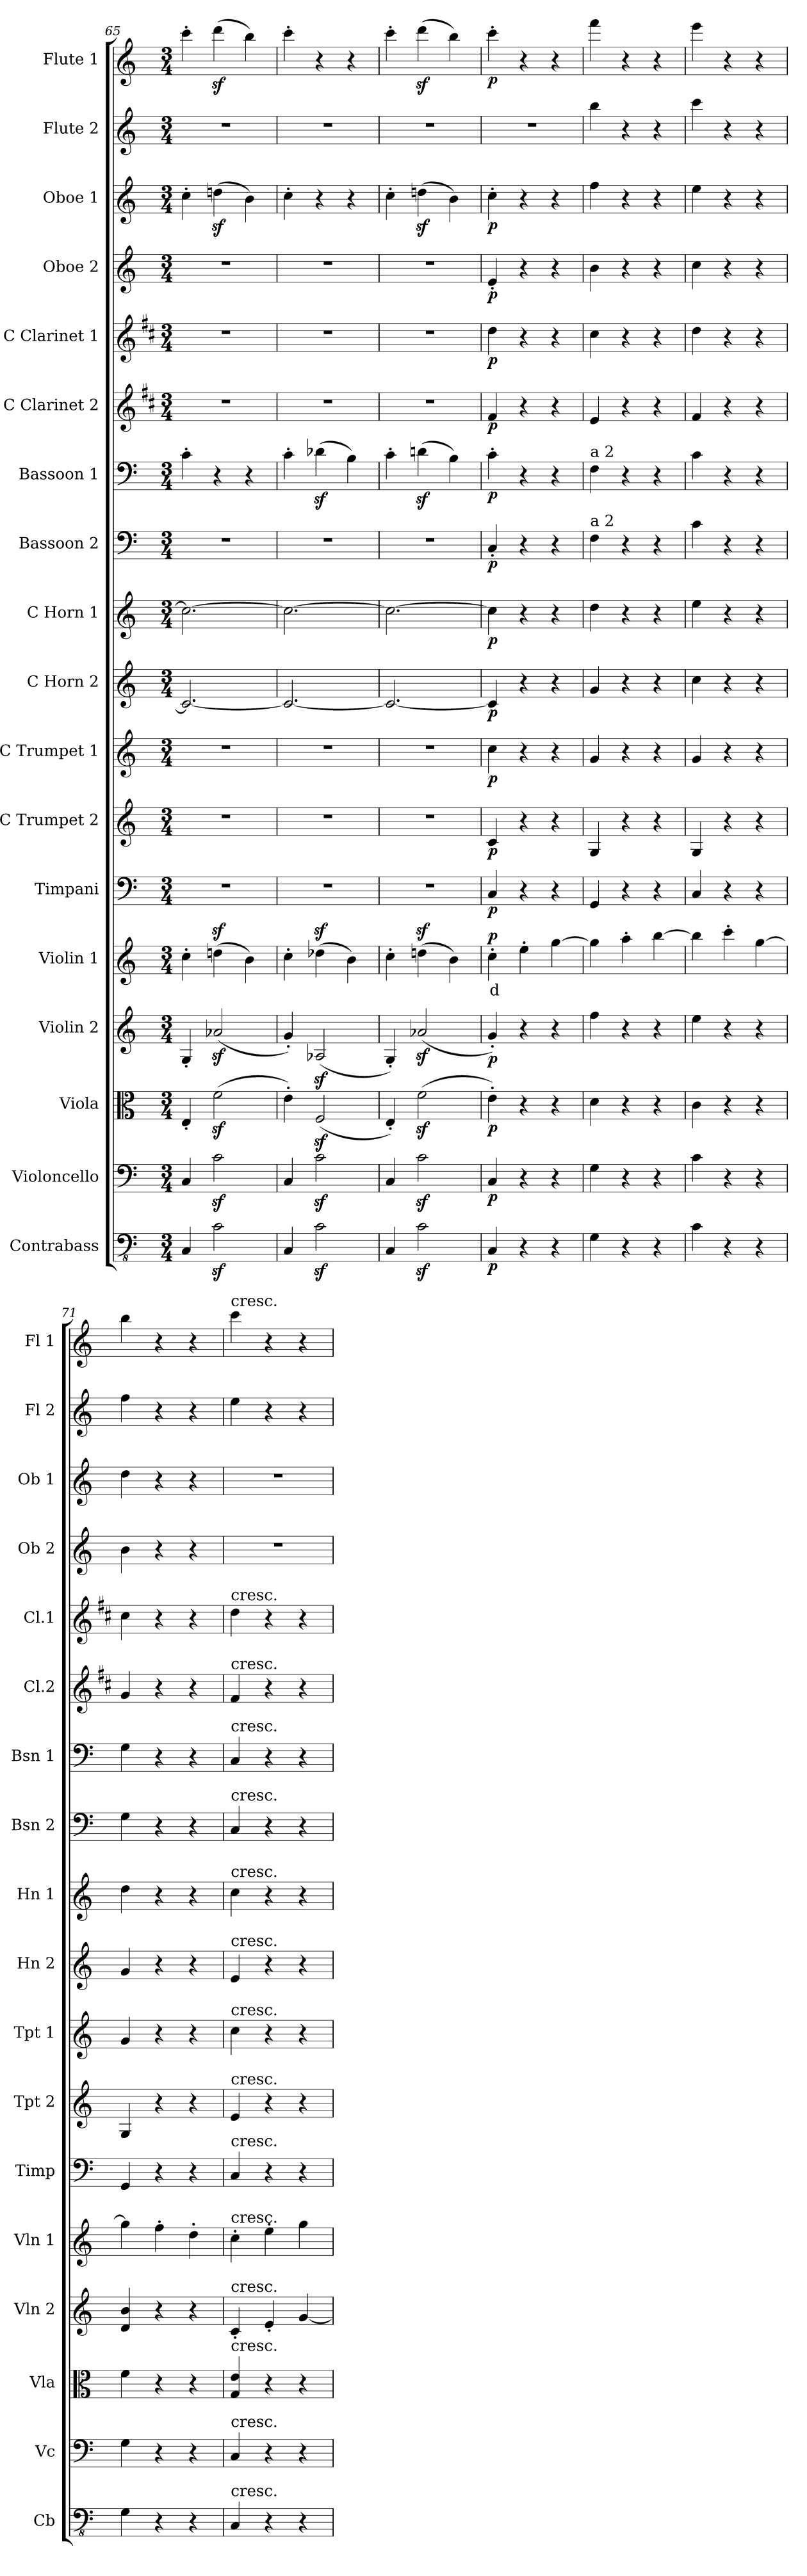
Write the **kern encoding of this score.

**kern	**dynam	**kern	**dynam	**kern	**dynam	**kern	**dynam	**kern	**text	**dynam	**kern	**dynam	**kern	**dynam	**kern	**dynam	**kern	**dynam	**kern	**dynam	**kern	**dynam	**kern	**dynam	**kern	**dynam	**kern	**dynam	**kern	**dynam	**kern	**dynam	**kern	**kern	**dynam
*part18	*part18	*part17	*part17	*part16	*part16	*part15	*part15	*part14	*part14	*part14	*part13	*part13	*part12	*part12	*part11	*part11	*part10	*part10	*part9	*part9	*part8	*part8	*part7	*part7	*part6	*part6	*part5	*part5	*part4	*part4	*part3	*part3	*part2	*part1	*part1
*staff18	*staff18	*staff17	*staff17	*staff16	*staff16	*staff15	*staff15	*staff14	*staff14	*staff14	*staff13	*staff13	*staff12	*staff12	*staff11	*staff11	*staff10	*staff10	*staff9	*staff9	*staff8	*staff8	*staff7	*staff7	*staff6	*staff6	*staff5	*staff5	*staff4	*staff4	*staff3	*staff3	*staff2	*staff1	*staff1
*I"Contrabass	*	*I"Violoncello	*	*I"Viola	*	*I"Violin 2	*	*I"Violin 1	*	*	*I"Timpani	*	*I"C Trumpet 2	*	*I"C Trumpet 1	*	*I"C Horn 2	*	*I"C Horn 1	*	*I"Bassoon 2	*	*I"Bassoon 1	*	*I"C Clarinet 2	*	*I"C Clarinet 1	*	*I"Oboe 2	*	*I"Oboe 1	*	*I"Flute 2	*I"Flute 1	*
*I'Cb	*	*I'Vc	*	*I'Vla	*	*I'Vln 2	*	*I'Vln 1	*	*	*I'Timp	*	*I'Tpt 2	*	*I'Tpt 1	*	*I'Hn 2	*	*I'Hn 1	*	*I'Bsn 2	*	*I'Bsn 1	*	*I'Cl.2	*	*I'Cl.1	*	*I'Ob 2	*	*I'Ob 1	*	*I'Fl 2	*I'Fl 1	*
*clefFv4	*	*clefF4	*	*clefC3	*	*clefG2	*	*clefG2	*	*	*clefF4	*	*clefG2	*	*clefG2	*	*clefG2	*	*clefG2	*	*clefF4	*	*clefF4	*	*clefG2	*	*clefG2	*	*clefG2	*	*clefG2	*	*clefG2	*clefG2	*
*	*	*	*	*	*	*	*	*	*	*	*	*	*	*	*	*	*ITrd7c12	*	*ITrd7c12	*	*	*	*	*	*ITrd1c2	*	*ITrd1c2	*	*	*	*	*	*	*	*
*k[]	*	*k[]	*	*k[]	*	*k[]	*	*k[]	*	*	*k[]	*	*k[]	*	*k[]	*	*k[]	*	*k[]	*	*k[]	*	*k[]	*	*k[]	*	*k[]	*	*k[]	*	*k[]	*	*k[]	*k[]	*
*M3/4	*	*M3/4	*	*M3/4	*	*M3/4	*	*M3/4	*	*	*M3/4	*	*M3/4	*	*M3/4	*	*M3/4	*	*M3/4	*	*M3/4	*	*M3/4	*	*M3/4	*	*M3/4	*	*M3/4	*	*M3/4	*	*M3/4	*M3/4	*
=65	=65	=65	=65	=65	=65	=65	=65	=65	=65	=65	=65	=65	=65	=65	=65	=65	=65	=65	=65	=65	=65	=65	=65	=65	=65	=65	=65	=65	=65	=65	=65	=65	=65	=65	=65
4CC/	.	4C/	.	4E'/	.	4G'/	.	4cc'\	.	.	2.r	.	2.r	.	2.r	.	2.C/_	.	2.c\_	.	2.r	.	4c'\	.	2.r	.	2.r	.	2.r	.	4cc'\	.	2.r	4ccc'\	.
2Cz<\	.	2cz<\	.	(>2fz<\	.	(<2a-Xz</	.	(>4ddnz<\	.	.	.	.	.	.	.	.	.	.	.	.	.	.	4r	.	.	.	.	.	.	.	(>4ddnz<\	.	.	(>4dddz<\	.
.	.	.	.	.	.	.	.	4b\)	.	.	.	.	.	.	.	.	.	.	.	.	.	.	4r	.	.	.	.	.	.	.	4b\)	.	.	4bb\)	.
=66	=66	=66	=66	=66	=66	=66	=66	=66	=66	=66	=66	=66	=66	=66	=66	=66	=66	=66	=66	=66	=66	=66	=66	=66	=66	=66	=66	=66	=66	=66	=66	=66	=66	=66	=66
4CC/	.	4C/	.	4e'\)	.	4g'/)	.	4cc'\	.	.	2.r	.	2.r	.	2.r	.	2.C/_	.	2.c\_	.	2.r	.	4c'\	.	2.r	.	2.r	.	2.r	.	4cc'\	.	2.r	4ccc'\	.
2Cz<\	.	2cz<\	.	(<2Fz</	.	(<2A-Xz</	.	(>4dd-Xz<\	.	.	.	.	.	.	.	.	.	.	.	.	.	.	(>4d-Xz<\	.	.	.	.	.	.	.	4r	.	.	4r	.
.	.	.	.	.	.	.	.	4b\)	.	.	.	.	.	.	.	.	.	.	.	.	.	.	4B\)	.	.	.	.	.	.	.	4r	.	.	4r	.
=67	=67	=67	=67	=67	=67	=67	=67	=67	=67	=67	=67	=67	=67	=67	=67	=67	=67	=67	=67	=67	=67	=67	=67	=67	=67	=67	=67	=67	=67	=67	=67	=67	=67	=67	=67
4CC/	.	4C/	.	4E'/)	.	4G'/)	.	4cc'\	.	.	2.r	.	2.r	.	2.r	.	2.C/_	.	2.c\_	.	2.r	.	4c'\	.	2.r	.	2.r	.	2.r	.	4cc'\	.	2.r	4ccc'\	.
2Cz<\	.	2cz<\	.	(>2fz<\	.	(<2a-Xz</	.	(>4ddnz<\	.	.	.	.	.	.	.	.	.	.	.	.	.	.	(>4dnz<\	.	.	.	.	.	.	.	(>4ddnz<\	.	.	(>4dddz<\	.
.	.	.	.	.	.	.	.	4b\)	.	.	.	.	.	.	.	.	.	.	.	.	.	.	4B\)	.	.	.	.	.	.	.	4b\)	.	.	4bb\)	.
=68	=68	=68	=68	=68	=68	=68	=68	=68	=68	=68	=68	=68	=68	=68	=68	=68	=68	=68	=68	=68	=68	=68	=68	=68	=68	=68	=68	=68	=68	=68	=68	=68	=68	=68	=68
!	!LO:DY:b	!	!LO:DY:b	!	!LO:DY:b	!	!LO:DY:b	!	!LO:LY:b:color=#FF0000	!LO:DY:b	!	!LO:DY:b	!	!LO:DY:b	!	!LO:DY:b	!	!LO:DY:b	!	!LO:DY:b	!	!LO:DY:b	!	!LO:DY:b	!	!LO:DY:b	!	!LO:DY:b	!	!LO:DY:b	!	!LO:DY:b	!	!	!LO:DY:b
4CC/	p	4C/	p	4e'\)	p	4g'/)	p	4cc'\	d	p	4C/	p	4c/	p	4cc\	p	4C/]	p	4c\]	p	4C'/	p	4c'\	p	4e/	p	4cc\	p	4e'/	p	4cc'\	p	2.r	4ccc'\	p
4r	.	4r	.	4r	.	4r	.	4ee'\	.	.	4r	.	4r	.	4r	.	4r	.	4r	.	4r	.	4r	.	4r	.	4r	.	4r	.	4r	.	.	4r	.
4r	.	4r	.	4r	.	4r	.	[4gg\	.	.	4r	.	4r	.	4r	.	4r	.	4r	.	4r	.	4r	.	4r	.	4r	.	4r	.	4r	.	.	4r	.
=69	=69	=69	=69	=69	=69	=69	=69	=69	=69	=69	=69	=69	=69	=69	=69	=69	=69	=69	=69	=69	=69	=69	=69	=69	=69	=69	=69	=69	=69	=69	=69	=69	=69	=69	=69
!	!	!	!	!	!	!	!	!	!	!	!	!	!	!	!	!	!	!	!	!	!	!	!LO:TX:a:t=a 2	!	!	!	!	!	!	!	!	!	!	!	!
!	!	!	!	!	!	!	!	!	!	!	!	!	!	!	!	!	!	!	!	!	!LO:TX:a:t=a 2	!	!	!	!	!	!	!	!	!	!	!	!	!	!
4GG\	.	4G\	.	4d\	.	4ff\	.	4gg\]	.	.	4GG/	.	4G/	.	4g/	.	4G/	.	4d\	.	4F\	.	4F\	.	4d/	.	4b\	.	4b\	.	4ff\	.	4bb\	4fff\	.
4r	.	4r	.	4r	.	4r	.	4aa'\	.	.	4r	.	4r	.	4r	.	4r	.	4r	.	4r	.	4r	.	4r	.	4r	.	4r	.	4r	.	4r	4r	.
4r	.	4r	.	4r	.	4r	.	[4bb\	.	.	4r	.	4r	.	4r	.	4r	.	4r	.	4r	.	4r	.	4r	.	4r	.	4r	.	4r	.	4r	4r	.
!!LO:PB:g=z
=70	=70	=70	=70	=70	=70	=70	=70	=70	=70	=70	=70	=70	=70	=70	=70	=70	=70	=70	=70	=70	=70	=70	=70	=70	=70	=70	=70	=70	=70	=70	=70	=70	=70	=70	=70
4C\	.	4c\	.	4c\	.	4ee\	.	4bb\]	.	.	4C/	.	4G/	.	4g/	.	4c\	.	4e\	.	4c\	.	4c\	.	4e/	.	4cc\	.	4cc\	.	4ee\	.	4ccc\	4eee\	.
4r	.	4r	.	4r	.	4r	.	4ccc'\	.	.	4r	.	4r	.	4r	.	4r	.	4r	.	4r	.	4r	.	4r	.	4r	.	4r	.	4r	.	4r	4r	.
4r	.	4r	.	4r	.	4r	.	[4gg\	.	.	4r	.	4r	.	4r	.	4r	.	4r	.	4r	.	4r	.	4r	.	4r	.	4r	.	4r	.	4r	4r	.
=71	=71	=71	=71	=71	=71	=71	=71	=71	=71	=71	=71	=71	=71	=71	=71	=71	=71	=71	=71	=71	=71	=71	=71	=71	=71	=71	=71	=71	=71	=71	=71	=71	=71	=71	=71
4GG\	.	4G\	.	4f\	.	4d/ 4b/	.	4gg\]	.	.	4GG/	.	4G/	.	4g/	.	4G/	.	4d\	.	4G\	.	4G\	.	4f/	.	4b\	.	4b\	.	4dd\	.	4ff\	4bb\	.
4r	.	4r	.	4r	.	4r	.	4ff'\	.	.	4r	.	4r	.	4r	.	4r	.	4r	.	4r	.	4r	.	4r	.	4r	.	4r	.	4r	.	4r	4r	.
4r	.	4r	.	4r	.	4r	.	4dd'\	.	.	4r	.	4r	.	4r	.	4r	.	4r	.	4r	.	4r	.	4r	.	4r	.	4r	.	4r	.	4r	4r	.
=72	=72	=72	=72	=72	=72	=72	=72	=72	=72	=72	=72	=72	=72	=72	=72	=72	=72	=72	=72	=72	=72	=72	=72	=72	=72	=72	=72	=72	=72	=72	=72	=72	=72	=72	=72
!	!	!	!	!	!	!	!	!	!	!	!	!	!	!	!	!	!	!	!	!	!	!	!	!	!	!	!	!	!	!	!	!	!	!LO:TX:a:t=cresc.	!
!	!	!	!	!	!	!	!	!	!	!	!	!	!	!	!	!	!	!	!	!	!	!	!	!	!	!	!LO:TX:a:t=cresc.	!	!	!	!	!	!	!	!
!	!	!	!	!	!	!	!	!	!	!	!	!	!	!	!	!	!	!	!	!	!	!	!	!	!LO:TX:a:t=cresc.	!	!	!	!	!	!	!	!	!	!
!	!	!	!	!	!	!	!	!	!	!	!	!	!	!	!	!	!	!	!	!	!	!	!LO:TX:a:t=cresc.	!	!	!	!	!	!	!	!	!	!	!	!
!	!	!	!	!	!	!	!	!	!	!	!	!	!	!	!	!	!	!	!	!	!LO:TX:a:t=cresc.	!	!	!	!	!	!	!	!	!	!	!	!	!	!
!	!	!	!	!	!	!	!	!	!	!	!	!	!	!	!	!	!	!	!LO:TX:a:t=cresc.	!	!	!	!	!	!	!	!	!	!	!	!	!	!	!	!
!	!	!	!	!	!	!	!	!	!	!	!	!	!	!	!	!	!LO:TX:a:t=cresc.	!	!	!	!	!	!	!	!	!	!	!	!	!	!	!	!	!	!
!	!	!	!	!	!	!	!	!	!	!	!	!	!	!	!LO:TX:a:t=cresc.	!	!	!	!	!	!	!	!	!	!	!	!	!	!	!	!	!	!	!	!
!	!	!	!	!	!	!	!	!	!	!	!	!	!LO:TX:a:t=cresc.	!	!	!	!	!	!	!	!	!	!	!	!	!	!	!	!	!	!	!	!	!	!
!	!	!	!	!	!	!	!	!	!	!	!LO:TX:a:t=cresc.	!	!	!	!	!	!	!	!	!	!	!	!	!	!	!	!	!	!	!	!	!	!	!	!
!	!	!	!	!	!	!	!	!LO:TX:a:t=cresc.	!	!	!	!	!	!	!	!	!	!	!	!	!	!	!	!	!	!	!	!	!	!	!	!	!	!	!
!	!	!	!	!	!	!LO:TX:a:t=cresc.	!	!	!	!	!	!	!	!	!	!	!	!	!	!	!	!	!	!	!	!	!	!	!	!	!	!	!	!	!
!	!	!	!	!LO:TX:a:t=cresc.	!	!	!	!	!	!	!	!	!	!	!	!	!	!	!	!	!	!	!	!	!	!	!	!	!	!	!	!	!	!	!
!	!	!LO:TX:a:t=cresc.	!	!	!	!	!	!	!	!	!	!	!	!	!	!	!	!	!	!	!	!	!	!	!	!	!	!	!	!	!	!	!	!	!
!LO:TX:a:t=cresc.	!	!	!	!	!	!	!	!	!	!	!	!	!	!	!	!	!	!	!	!	!	!	!	!	!	!	!	!	!	!	!	!	!	!	!
4CC/	.	4C/	.	4G/ 4e/	.	4c'/	.	4cc'\	.	.	4C/	.	4e/	.	4cc\	.	4E/	.	4c\	.	4C/	.	4C/	.	4e/	.	4cc\	.	2.r	.	2.r	.	4ee\	4ccc\	.
4r	.	4r	.	4r	.	4e'/	.	4ee'\	.	.	4r	.	4r	.	4r	.	4r	.	4r	.	4r	.	4r	.	4r	.	4r	.	.	.	.	.	4r	4r	.
4r	.	4r	.	4r	.	[4g/	.	4gg\	.	.	4r	.	4r	.	4r	.	4r	.	4r	.	4r	.	4r	.	4r	.	4r	.	.	.	.	.	4r	4r	.
=	=	=	=	=	=	=	=	=	=	=	=	=	=	=	=	=	=	=	=	=	=	=	=	=	=	=	=	=	=	=	=	=	=	=	=
*-	*-	*-	*-	*-	*-	*-	*-	*-	*-	*-	*-	*-	*-	*-	*-	*-	*-	*-	*-	*-	*-	*-	*-	*-	*-	*-	*-	*-	*-	*-	*-	*-	*-	*-	*-
